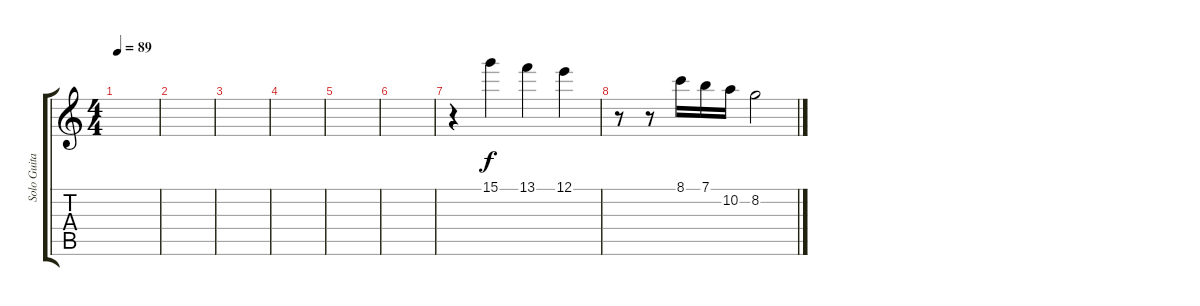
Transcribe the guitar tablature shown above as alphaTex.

\track ("Solo Guitar" "Solo Guita") {instrument overdrivenguitar}
\staff {score tabs}
\tuning (E4 B3 G3 D3 A2 E2) {hide}
\ts (4 4)
\tempo 89
\clef g2
\ks c
|
|
|
|
|
|
r.4 15.1.4 13.1.4 12.1.4 |
r.8 r.8 8.1.16 7.1.16 10.2.16 8.2.2
